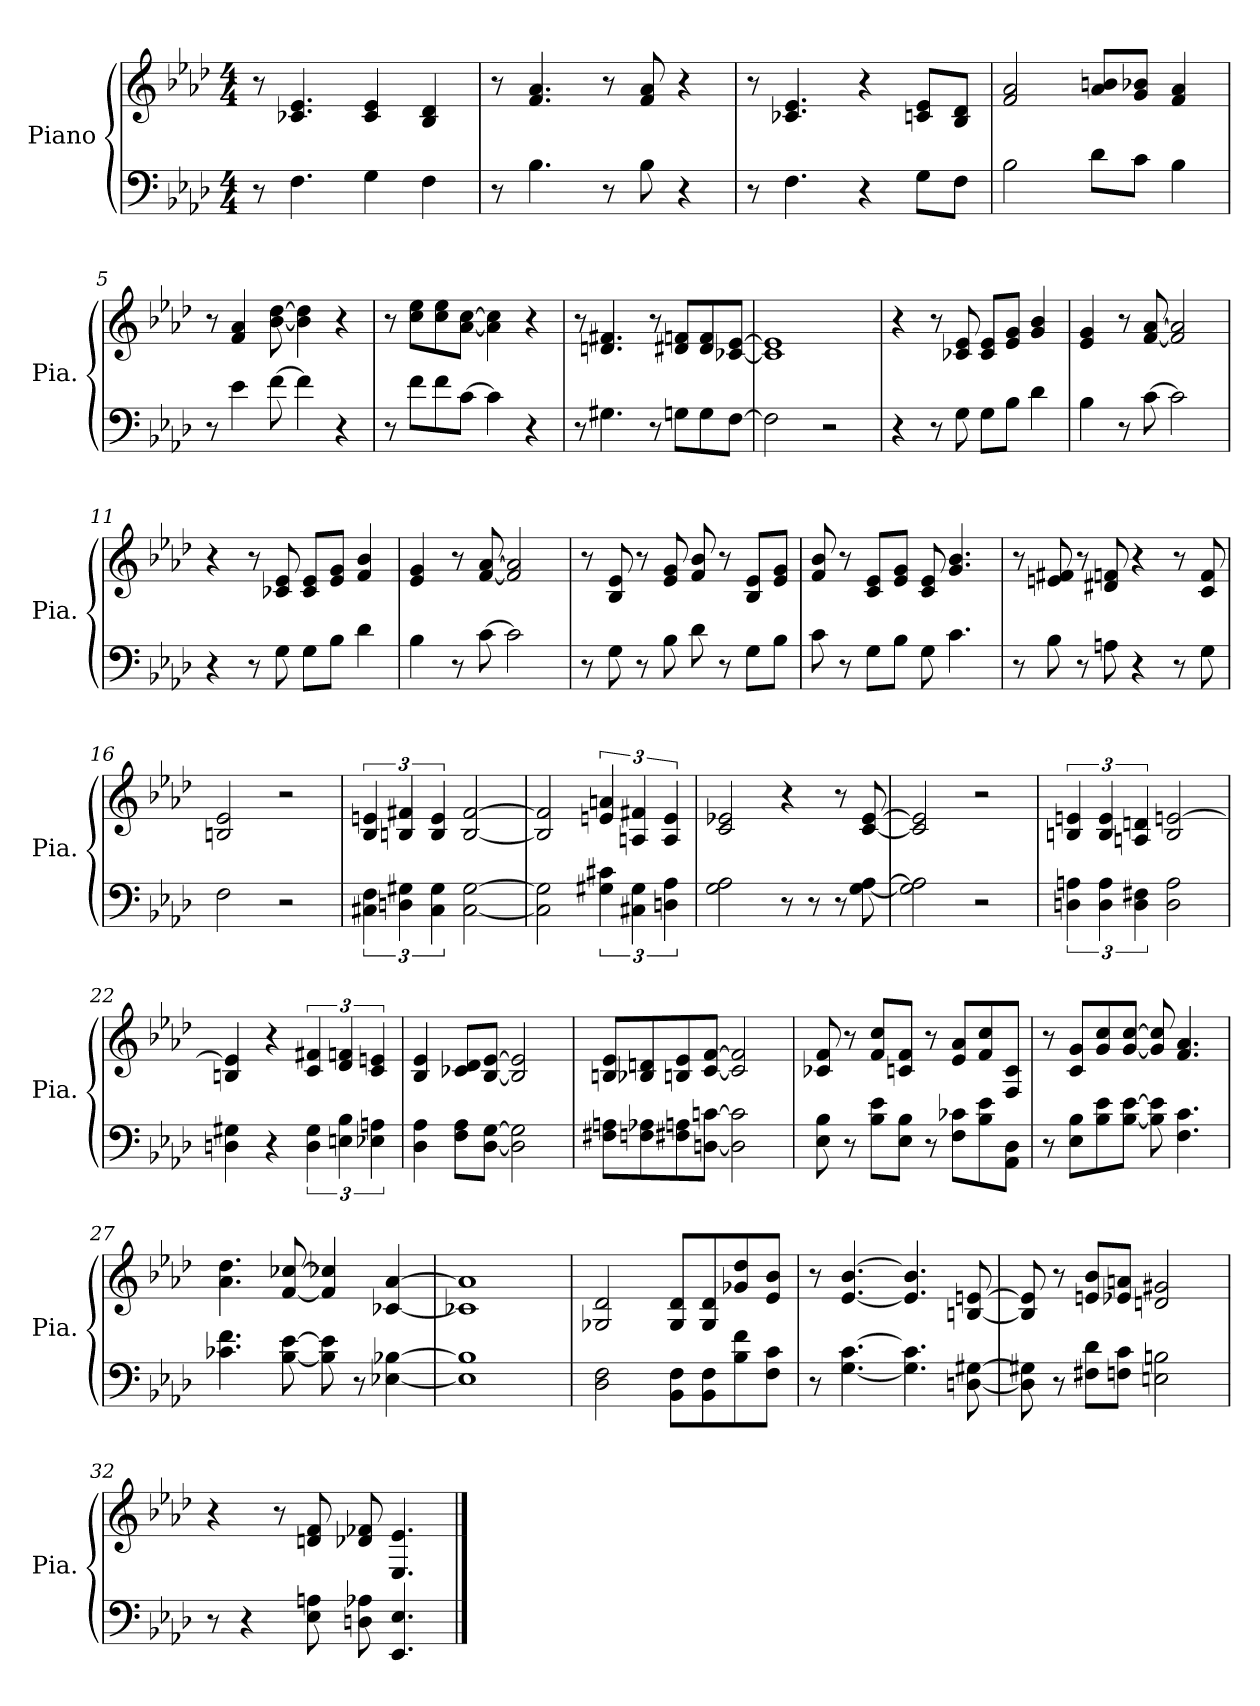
**kern	**kern
*part1	*part1
*staff2	*staff1
*I"Piano	*
*I'Pia.	*
*clefF4	*clefG2
*k[b-e-a-d-]	*k[b-e-a-d-]
*M4/4	*M4/4
=1	=1
8r	8r
4.F\	4.c-X/ 4.e-/
4G\	4c-/ 4e-/
4F\	4B-/ 4d-/
=2	=2
8r	8r
4.B-\	4.f/ 4.a-/
8r	8r
8B-\	8f/ 8a-/
4r	4r
=3	=3
8r	8r
4.F\	4.c-X/ 4.e-/
4r	4r
8G\L	8cn/ 8e-/L
8F\J	8B-/ 8d-/J
=4	=4
2B-\	2f/ 2a-/
8d-\L	8a-/ 8bn/L
8c\J	8g/ 8b-X/J
4B-\	4f/ 4a-/
!!LO:LB:g=z
=5	=5
8r	8r
4e-\	4f/ 4a-/
[8f\	[8b-\ [8dd-\
4f\]	4b-\] 4dd-\]
4r	4r
=6	=6
8r	8r
8f\L	8cc\ 8ee-\L
8f\	8cc\ 8ee-\
[8c\J	[8a-\ [8cc\J
4c\]	4a-\] 4cc\]
4r	4r
=7	=7
8r	8r
4.G#X\	4.dn/ 4.f#X/
8r	8r
8Gn\L	8d#X/ 8fn/L
8G\	8d#/ 8f/
[8F\J	[8c-X/ [8e-/J
=8	=8
2F\]	1c-] 1e-]
2r	.
!!LO:LB:g=z
=9	=9
4r	4r
8r	8r
8G\	8c-X/ 8e-/
8G\L	8c-/ 8e-/L
8B-\J	8e-/ 8g/J
4d-\	4g/ 4b-/
=10	=10
4B-\	4e-/ 4g/
8r	8r
[8c\	[8f/ [8a-/
2c\]	2f/] 2a-/]
=11	=11
4r	4r
8r	8r
8G\	8c-X/ 8e-/
8G\L	8c-/ 8e-/L
8B-\J	8e-/ 8g/J
4d-\	4f/ 4b-/
=12	=12
4B-\	4e-/ 4g/
8r	8r
[8c\	[8f/ [8a-/
2c\]	2f/] 2a-/]
!!LO:LB:g=z
=13	=13
8r	8r
8G\	8B-/ 8e-/
8r	8r
8B-\	8e-/ 8g/
8d-\	8f/ 8b-/
8r	8r
8G\L	8B-/ 8e-/L
8B-\J	8e-/ 8g/J
=14	=14
8c\	8f/ 8b-/
8r	8r
8G\L	8c/ 8e-/L
8B-\J	8e-/ 8g/J
8G\	8c/ 8e-/
4.c\	4.g/ 4.b-/
=15	=15
8r	8r
8B-\	8en/ 8f#X/
8r	8r
8An\	8d#X/ 8fn/
4r	4r
8r	8r
8G\	8c/ 8f/
=16	=16
2F\	2Bn/ 2e-/
2r	2r
!!LO:LB:g=z
=17	=17
6C#X\ 6F\	6B-/ 6en/
6Dn\ 6G#X\	6Bn/ 6f#X/
6C#\ 6G#\	6B/ 6e/
[2C#\ [2G#\	[2B/ [2f#/
=18	=18
2C#\] 2G#\]	2B/] 2f#/]
6G#X\ 6c#X\	6en/ 6an/
6C#X\ 6G#\	6An/ 6f#X/
6Dn\ 6A-\	6A/ 6e/
=19	=19
2G\ 2A-\	2c/ 2e-X/
8r	4r
8r	.
8r	8r
[8G\ [8A-\	[8c/ [8e-/
=20	=20
2G\] 2A-\]	2c/] 2e-/]
2r	2r
!!LO:PB:g=z
=21	=21
6Dn\ 6An\	6Bn/ 6en/
6D\ 6A\	6B/ 6e/
6D\ 6F#X\	6An/ 6dn/
2D\ 2A\	2B/ [2en/
=22	=22
4Dn\ 4G#X\	4Bn/ 4en/]
4r	4r
6D\ 6G#\	6c/ 6f#X/
6En\ 6B-\	6d-/ 6fn/
6E-X\ 6An\	6c/ 6en/
=23	=23
4D-\ 4A-\	4B-/ 4e-/
8F\ 8A-\L	8c-X/ 8d-/L
[8D-\ [8G\J	[8B-/ [8e-/J
2D-\] 2G\]	2B-/] 2e-/]
=24	=24
8F#X\ 8An\L	8Bn/ 8e-/L
8Fn\ 8A-X\	8B-X/ 8dn/
8F#X\ 8An\	8Bn/ 8e-/
[8Dn\ [8cn\J	[8c/ [8f/J
2D\] 2c\]	2c/] 2f/]
!!LO:LB:g=z
=25	=25
8E-\ 8B-\	8c-X/ 8f/
8r	8r
8B-\ 8e-\L	8f/ 8cc/L
8E-\ 8B-\J	8cn/ 8f/J
8r	8r
8F\ 8c-X\L	8e-/ 8a-/L
8B-\ 8e-\	8f/ 8cc/
8AA-\ 8D-\J	8F/ 8c/J
=26	=26
8r	8r
8E-\ 8B-\L	8c/ 8g/L
8B-\ 8e-\	8g/ 8cc/
[8B-\ [8e-\J	[8g/ [8cc/J
8B-\] 8e-\]	8g/] 8cc/]
4.F\ 4.c\	4.f/ 4.a-/
=27	=27
4.c-X\ 4.f\	4.a-\ 4.dd-\
[8B-\ [8e-\	[8f/ [8cc-X/
8B-\] 8e-\]	4f/] 4cc-X/]
8r	.
[4E-X\ [4B-X\	[4c-X/ [4a-/
!!LO:LB:g=z
=28	=28
1E-] 1B-]	1c-X] 1a-]
=29	=29
2D-\ 2F\	2G-X/ 2d-/
8BB-\ 8F\L	8G-/ 8d-/L
8BB-\ 8F\	8G-/ 8d-/
8B-\ 8f\	8g-X/ 8dd-/
8F\ 8c\J	8e-/ 8b-/J
=30	=30
8r	8r
[4.G\ [4.c\	[4.e-/ [4.b-/
4.G\] 4.c\]	4.e-/] 4.b-/]
[8Dn\ [8G#X\	[8Bn/ [8en/
=31	=31
8D\] 8G#X\]	8B/] 8e/]
8r	8r
8F#X\ 8d-\L	8en/ 8b-/L
8Fn\ 8c\J	8e-X/ 8an/J
2En\ 2Bn\	2dn/ 2g#X/
=32	=32
8r	4r
4r	.
.	8r
8E-\ 8An\	8dn/ 8f/
8Dn\ 8A-X\	8d-X/ 8f-X/
4.EE-/ 4.E-/	4.E-/ 4.e-/
==	==
*-	*-
